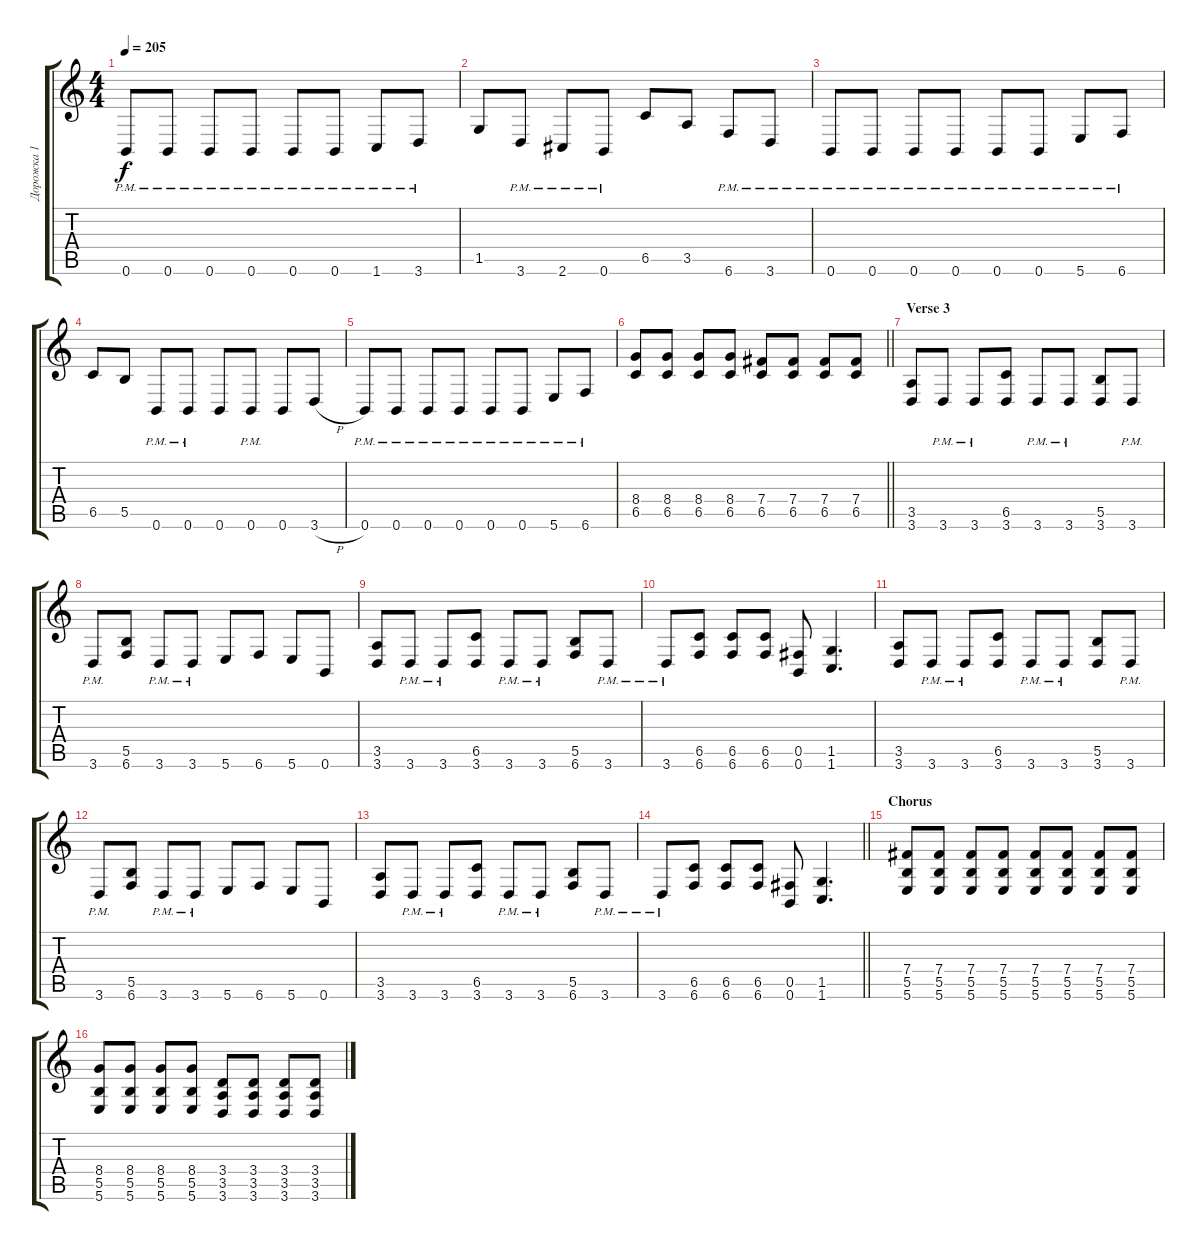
\track ("Дорожка 1" "Дорожка 1") {instrument distortionguitar}
\staff {score tabs}
\tuning (Db4 Ab3 E3 B2 Gb2 B1) {hide}
\ts (4 4)
\tempo 205
\clef g2
\ks c
0.6{pm}.8{dy f} 0.6{pm}.8 0.6{pm}.8 0.6{pm}.8 0.6{pm}.8 0.6{pm}.8 1.6{pm}.8 3.6{pm}.8 |
1.5.8 3.6{pm}.8 2.6{pm}.8 0.6{pm}.8 6.5.8 3.5.8 6.6{pm}.8 3.6{pm}.8 |
0.6{pm}.8 0.6{pm}.8 0.6{pm}.8 0.6{pm}.8 0.6{pm}.8 0.6{pm}.8 5.6{pm}.8 6.6{pm}.8 |
6.5.8 5.5.8 0.6{pm}.8 0.6{pm}.8 0.6.8 0.6{pm}.8 0.6.8 3.6{h}.8 |
0.6{pm}.8 0.6{pm}.8 0.6{pm}.8 0.6{pm}.8 0.6{pm}.8 0.6{pm}.8 5.6{pm}.8 6.6{pm}.8 |
\barLineRight lightlight
(8.4 6.5).8 (8.4 6.5).8 (8.4 6.5).8 (8.4 6.5).8 (7.4 6.5).8 (7.4 6.5).8 (7.4 6.5).8 (7.4 6.5).8 |
\section ("" "Verse 3")
(3.5 3.6).8 3.6{pm}.8 3.6{pm}.8 (6.5 3.6).8 3.6{pm}.8 3.6{pm}.8 (5.5 3.6).8 3.6{pm}.8 |
3.6{pm}.8 (5.5 6.6).8 3.6{pm}.8 3.6{pm}.8 5.6.8 6.6.8 5.6.8 0.6.8 |
(3.5 3.6).8 3.6{pm}.8 3.6{pm}.8 (6.5 3.6).8 3.6{pm}.8 3.6{pm}.8 (5.5 6.6).8 3.6{pm}.8 |
3.6{pm}.8 (6.5 6.6).8 (6.5 6.6).8 (6.5 6.6).8 (0.5 0.6).8 (1.5 1.6).4{d} |
(3.5 3.6).8 3.6{pm}.8 3.6{pm}.8 (6.5 3.6).8 3.6{pm}.8 3.6{pm}.8 (5.5 3.6).8 3.6{pm}.8 |
3.6{pm}.8 (5.5 6.6).8 3.6{pm}.8 3.6{pm}.8 5.6.8 6.6.8 5.6.8 0.6.8 |
(3.5 3.6).8 3.6{pm}.8 3.6{pm}.8 (6.5 3.6).8 3.6{pm}.8 3.6{pm}.8 (5.5 6.6).8 3.6{pm}.8 |
\barLineRight lightlight
3.6{pm}.8 (6.5 6.6).8 (6.5 6.6).8 (6.5 6.6).8 (0.5 0.6).8 (1.5 1.6).4{d} |
\section ("" "Chorus")
(7.4 5.5 5.6).8 (7.4 5.5 5.6).8 (7.4 5.5 5.6).8 (7.4 5.5 5.6).8 (7.4 5.5 5.6).8 (7.4 5.5 5.6).8 (7.4 5.5 5.6).8 (7.4 5.5 5.6).8 |
(8.4 5.5 5.6).8 (8.4 5.5 5.6).8 (8.4 5.5 5.6).8 (8.4 5.5 5.6).8 (3.4 3.5 3.6).8 (3.4 3.5 3.6).8 (3.4 3.5 3.6).8 (3.4 3.5 3.6).8
